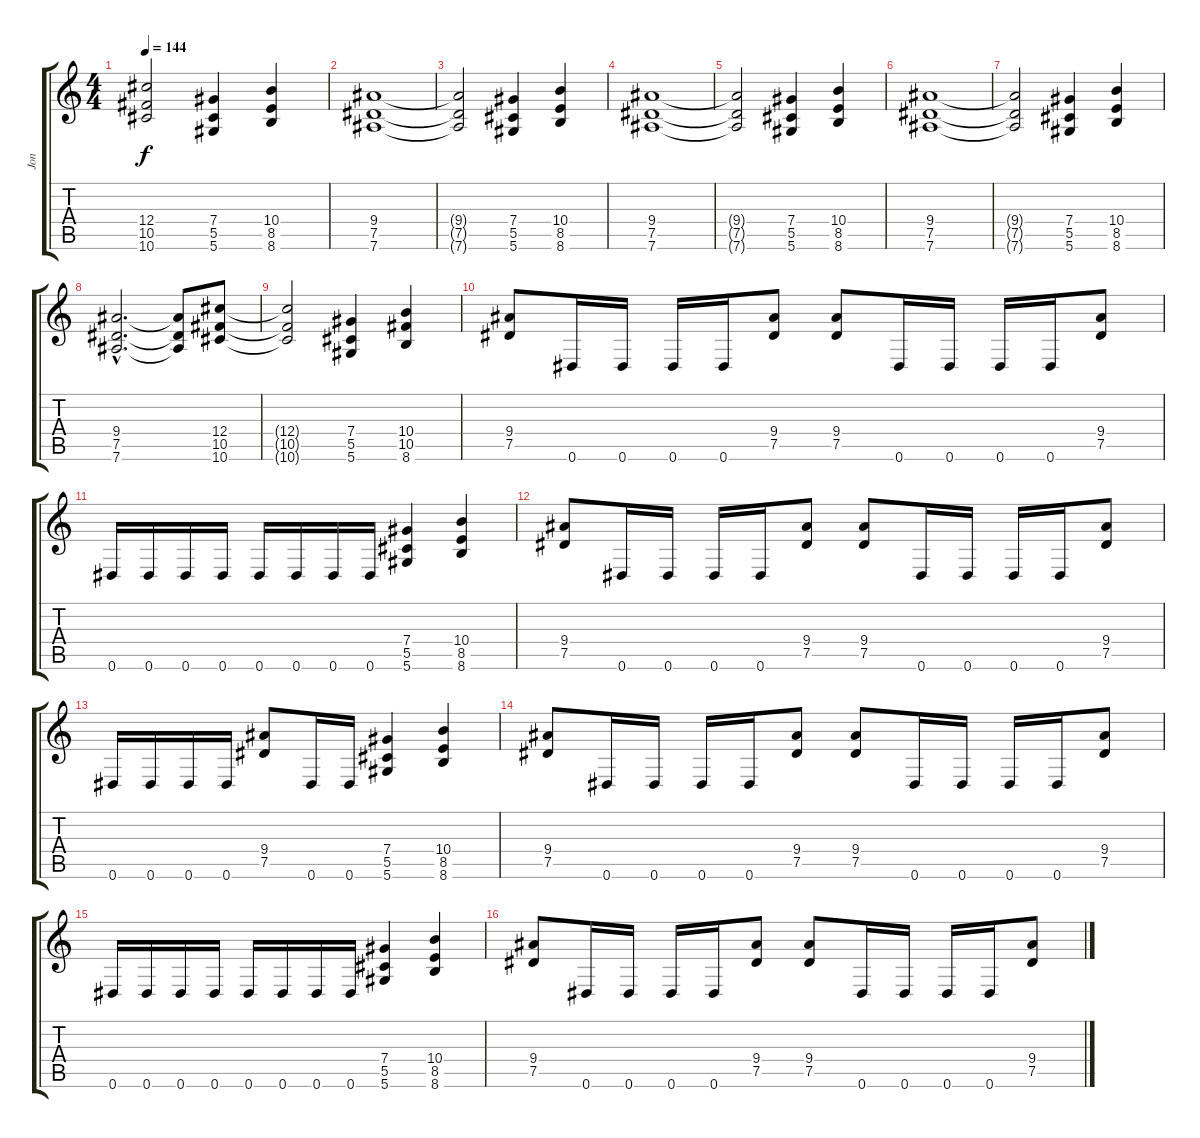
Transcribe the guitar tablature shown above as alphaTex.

\track ("Jon" "Jon") {instrument distortionguitar}
\staff {score tabs}
\tuning (Eb4 Bb3 Gb3 Db3 Ab2 Eb2) {hide}
\ts (4 4)
\tempo 144
\clef g2
\ks c
(12.4{t} 10.5{t} 10.6{t}).2{dy f} (7.4 5.5 5.6).4 (10.4 8.5 8.6).4 |
(9.4 7.5 7.6).1 |
(9.4{t} 7.5{t} 7.6{t}).2 (7.4 5.5 5.6).4 (10.4 8.5 8.6).4 |
(9.4 7.5 7.6).1 |
(9.4{t} 7.5{t} 7.6{t}).2 (7.4 5.5 5.6).4 (10.4 8.5 8.6).4 |
(9.4 7.5 7.6).1 |
(9.4{t} 7.5{t} 7.6{t}).2 (7.4 5.5 5.6).4 (10.4 8.5 8.6).4 |
(9.4{hac} 7.5{hac} 7.6{hac}).2{d} (9.4{t} 7.5{t} 7.6{t}).8 (12.4 10.5 10.6).8 |
(12.4{t} 10.5{t} 10.6{t}).2 (7.4 5.5 5.6).4 (10.4 10.5 8.6).4 |
(9.4 7.5).8 0.6.16 0.6.16 0.6.16 0.6.16 (9.4 7.5).8 (9.4 7.5).8 0.6.16 0.6.16 0.6.16 0.6.16 (9.4 7.5).8 |
0.6.16 0.6.16 0.6.16 0.6.16 0.6.16 0.6.16 0.6.16 0.6.16 (7.4 5.5 5.6).4 (10.4 8.5 8.6).4 |
(9.4 7.5).8 0.6.16 0.6.16 0.6.16 0.6.16 (9.4 7.5).8 (9.4 7.5).8 0.6.16 0.6.16 0.6.16 0.6.16 (9.4 7.5).8 |
0.6.16 0.6.16 0.6.16 0.6.16 (9.4 7.5).8 0.6.16 0.6.16 (7.4 5.5 5.6).4 (10.4 8.5 8.6).4 |
(9.4 7.5).8 0.6.16 0.6.16 0.6.16 0.6.16 (9.4 7.5).8 (9.4 7.5).8 0.6.16 0.6.16 0.6.16 0.6.16 (9.4 7.5).8 |
0.6.16 0.6.16 0.6.16 0.6.16 0.6.16 0.6.16 0.6.16 0.6.16 (7.4 5.5 5.6).4 (10.4 8.5 8.6).4 |
(9.4 7.5).8 0.6.16 0.6.16 0.6.16 0.6.16 (9.4 7.5).8 (9.4 7.5).8 0.6.16 0.6.16 0.6.16 0.6.16 (9.4 7.5).8
